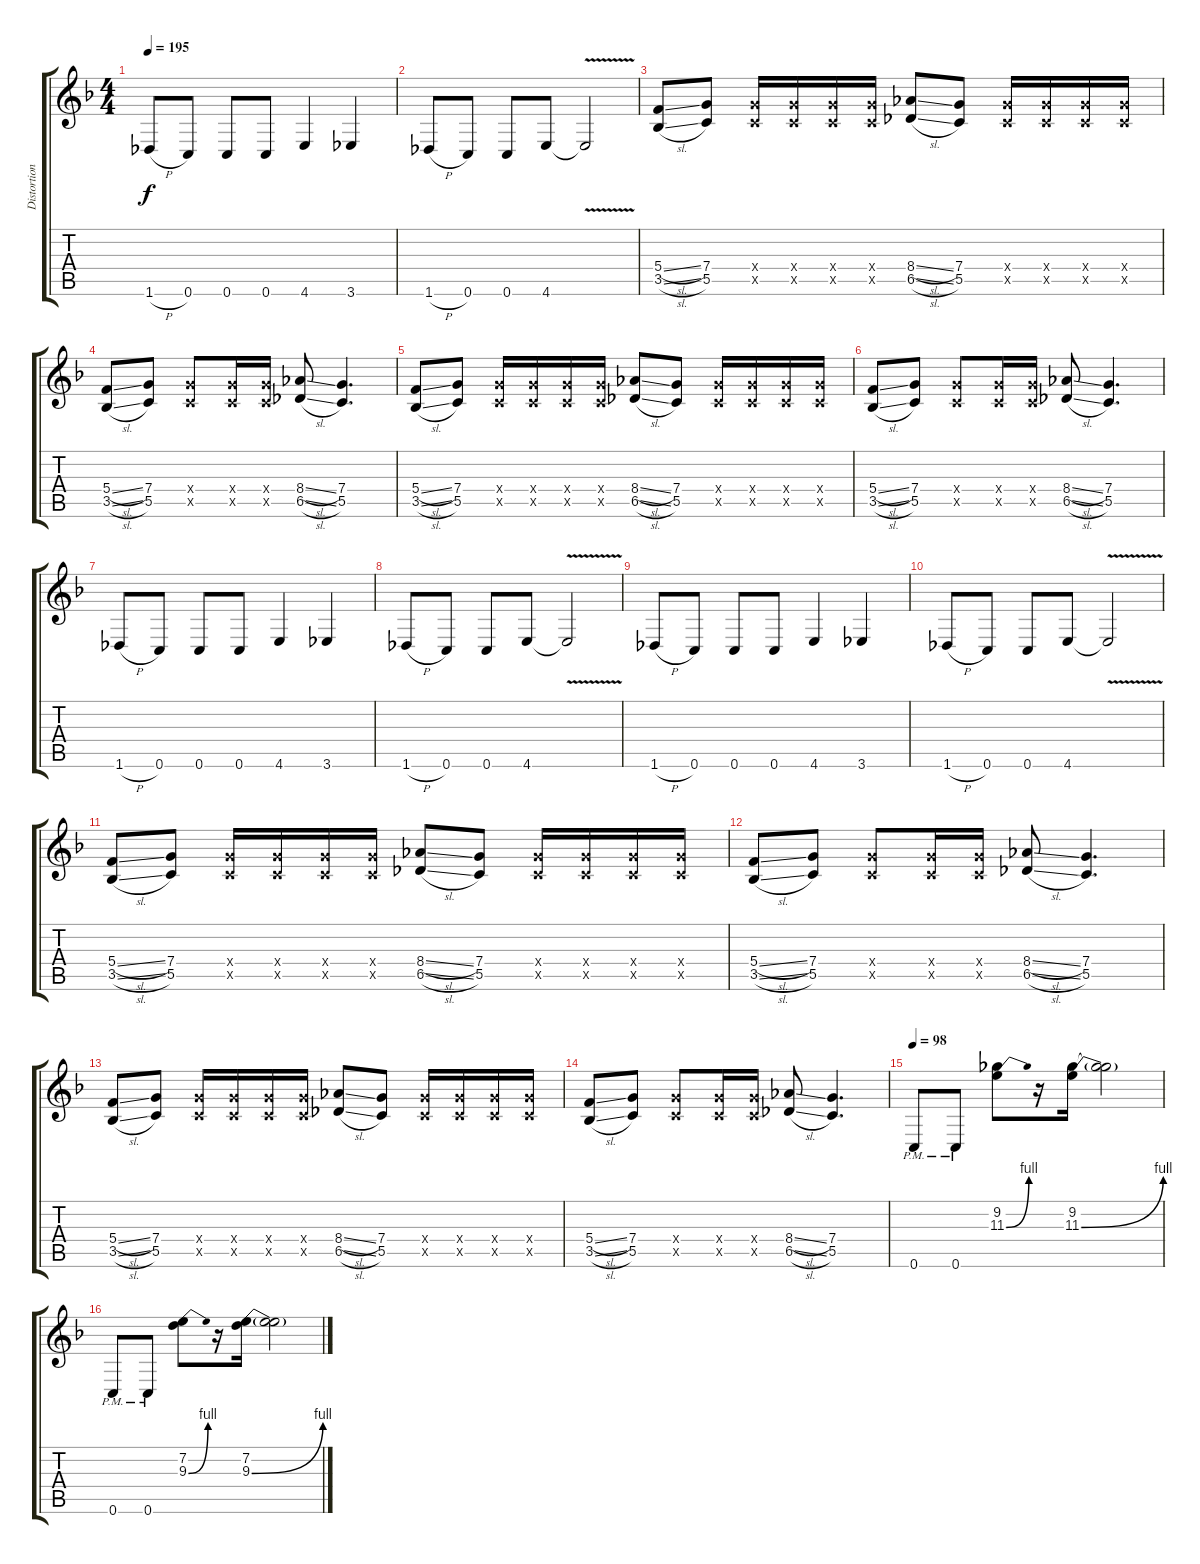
\track ("Distortion" "Distortion") {instrument distortionguitar}
\staff {score tabs}
\tuning (D4 A3 F3 C3 G2 C2) {hide}
\ts (4 4)
\tempo 195
\clef g2
\ks f
1.6{h}.8{dy f} 0.6.8 0.6.8 0.6.8 4.6.4 3.6.4 |
1.6{h}.8 0.6.8 0.6.8 4.6.8 4.6{v t}.2 |
(5.4{sl} 3.5{sl}).8 (7.4 5.5).8 (7.4{x} 5.5{x}).16 (7.4{x} 5.5{x}).16 (7.4{x} 5.5{x}).16 (7.4{x} 5.5{x}).16 (8.4{sl} 6.5{sl}).8 (7.4 5.5).8 (7.4{x} 5.5{x}).16 (7.4{x} 5.5{x}).16 (7.4{x} 5.5{x}).16 (7.4{x} 5.5{x}).16 |
(5.4{sl} 3.5{sl}).8 (7.4 5.5).8 (7.4{x} 5.5{x}).8 (7.4{x} 5.5{x}).16 (7.4{x} 5.5{x}).16 (8.4{sl} 6.5{sl}).8 (7.4 5.5).4{d} |
(5.4{sl} 3.5{sl}).8 (7.4 5.5).8 (7.4{x} 5.5{x}).16 (7.4{x} 5.5{x}).16 (7.4{x} 5.5{x}).16 (7.4{x} 5.5{x}).16 (8.4{sl} 6.5{sl}).8 (7.4 5.5).8 (7.4{x} 5.5{x}).16 (7.4{x} 5.5{x}).16 (7.4{x} 5.5{x}).16 (7.4{x} 5.5{x}).16 |
(5.4{sl} 3.5{sl}).8 (7.4 5.5).8 (7.4{x} 5.5{x}).8 (7.4{x} 5.5{x}).16 (7.4{x} 5.5{x}).16 (8.4{sl} 6.5{sl}).8 (7.4 5.5).4{d} |
1.6{h}.8 0.6.8 0.6.8 0.6.8 4.6.4 3.6.4 |
1.6{h}.8 0.6.8 0.6.8 4.6.8 4.6{v t}.2 |
1.6{h}.8 0.6.8 0.6.8 0.6.8 4.6.4 3.6.4 |
1.6{h}.8 0.6.8 0.6.8 4.6.8 4.6{v t}.2 |
(5.4{sl} 3.5{sl}).8 (7.4 5.5).8 (7.4{x} 5.5{x}).16 (7.4{x} 5.5{x}).16 (7.4{x} 5.5{x}).16 (7.4{x} 5.5{x}).16 (8.4{sl} 6.5{sl}).8 (7.4 5.5).8 (7.4{x} 5.5{x}).16 (7.4{x} 5.5{x}).16 (7.4{x} 5.5{x}).16 (7.4{x} 5.5{x}).16 |
(5.4{sl} 3.5{sl}).8 (7.4 5.5).8 (7.4{x} 5.5{x}).8 (7.4{x} 5.5{x}).16 (7.4{x} 5.5{x}).16 (8.4{sl} 6.5{sl}).8 (7.4 5.5).4{d} |
(5.4{sl} 3.5{sl}).8 (7.4 5.5).8 (7.4{x} 5.5{x}).16 (7.4{x} 5.5{x}).16 (7.4{x} 5.5{x}).16 (7.4{x} 5.5{x}).16 (8.4{sl} 6.5{sl}).8 (7.4 5.5).8 (7.4{x} 5.5{x}).16 (7.4{x} 5.5{x}).16 (7.4{x} 5.5{x}).16 (7.4{x} 5.5{x}).16 |
(5.4{sl} 3.5{sl}).8 (7.4 5.5).8 (7.4{x} 5.5{x}).8 (7.4{x} 5.5{x}).16 (7.4{x} 5.5{x}).16 (8.4{sl} 6.5{sl}).8 (7.4 5.5).4{d} |
\tempo 98
0.6{pm}.8 0.6{pm}.8 (9.2 11.3{be (bend 0 0 60 4)}).8 r.16 (9.2 11.3{be (bend 0 0 60 4)}).16 (9.2{t} 11.3{t}).2 |
0.6{pm}.8 0.6{pm}.8 (7.2 9.3{be (bend 0 0 60 4)}).8 r.16 (7.2 9.3{be (bend 0 0 60 4)}).16 (7.2{t} 9.3{t}).2
